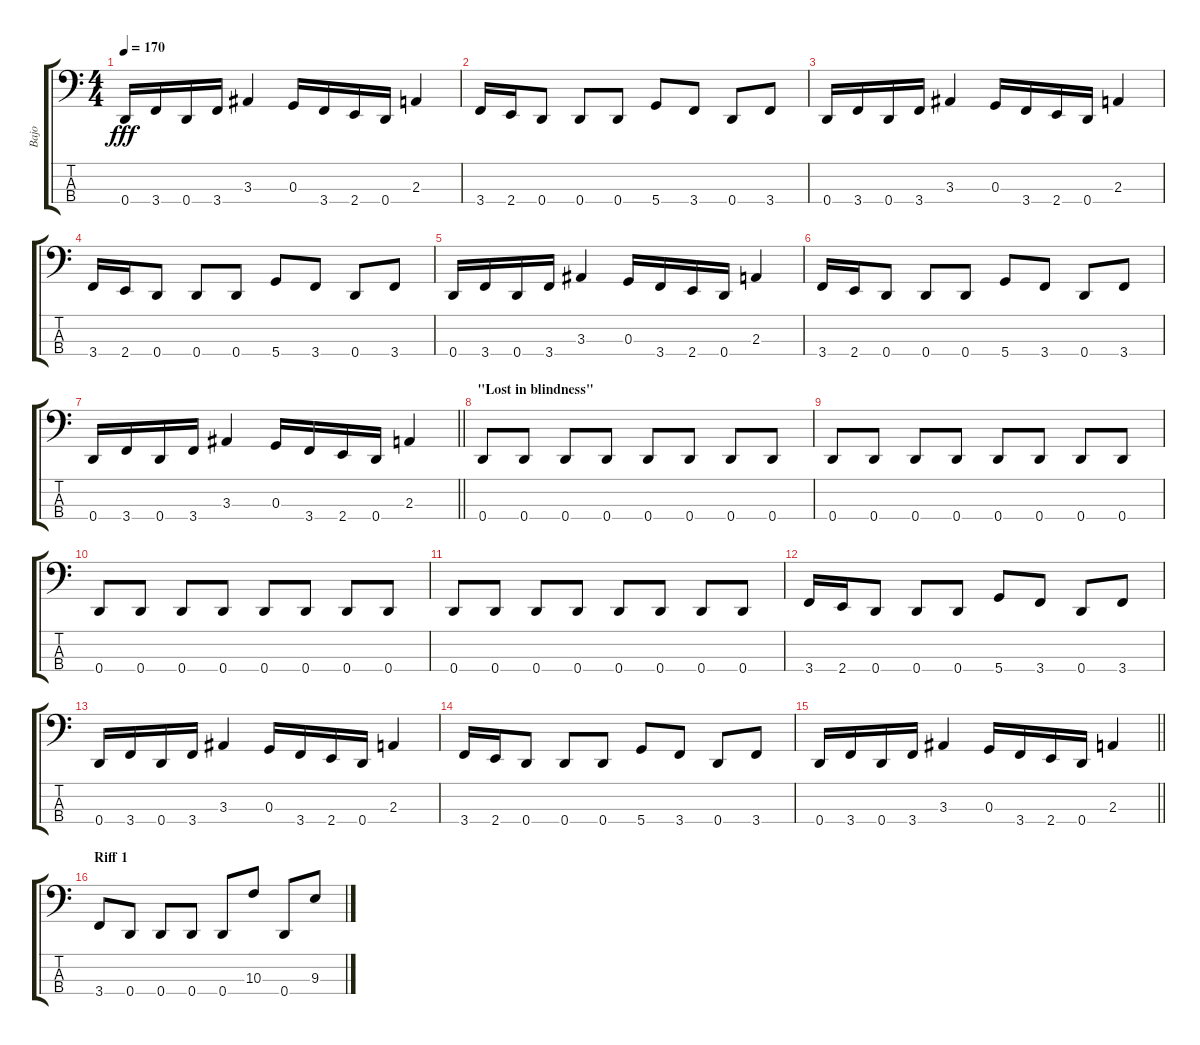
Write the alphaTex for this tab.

\track ("Bajo" "Bajo") {instrument electricbasspick}
\staff {score tabs}
\tuning (F2 C2 G1 D1) {hide}
\ts (4 4)
\tempo 170
\clef f4
\ks c
0.4.16{dy fff} 3.4.16 0.4.16 3.4.16 3.3.4 0.3.16 3.4.16 2.4.16 0.4.16 2.3.4 |
3.4.16 2.4.16 0.4.8 0.4.8 0.4.8 5.4.8 3.4.8 0.4.8 3.4.8 |
0.4.16 3.4.16 0.4.16 3.4.16 3.3.4 0.3.16 3.4.16 2.4.16 0.4.16 2.3.4 |
3.4.16 2.4.16 0.4.8 0.4.8 0.4.8 5.4.8 3.4.8 0.4.8 3.4.8 |
0.4.16 3.4.16 0.4.16 3.4.16 3.3.4 0.3.16 3.4.16 2.4.16 0.4.16 2.3.4 |
3.4.16 2.4.16 0.4.8 0.4.8 0.4.8 5.4.8 3.4.8 0.4.8 3.4.8 |
\barLineRight lightlight
0.4.16 3.4.16 0.4.16 3.4.16 3.3.4 0.3.16 3.4.16 2.4.16 0.4.16 2.3.4 |
\section ("" "\"Lost in blindness\"")
0.4.8 0.4.8 0.4.8 0.4.8 0.4.8 0.4.8 0.4.8 0.4.8 |
0.4.8 0.4.8 0.4.8 0.4.8 0.4.8 0.4.8 0.4.8 0.4.8 |
0.4.8 0.4.8 0.4.8 0.4.8 0.4.8 0.4.8 0.4.8 0.4.8 |
0.4.8 0.4.8 0.4.8 0.4.8 0.4.8 0.4.8 0.4.8 0.4.8 |
3.4.16 2.4.16 0.4.8 0.4.8 0.4.8 5.4.8 3.4.8 0.4.8 3.4.8 |
0.4.16 3.4.16 0.4.16 3.4.16 3.3.4 0.3.16 3.4.16 2.4.16 0.4.16 2.3.4 |
3.4.16 2.4.16 0.4.8 0.4.8 0.4.8 5.4.8 3.4.8 0.4.8 3.4.8 |
\barLineRight lightlight
0.4.16 3.4.16 0.4.16 3.4.16 3.3.4 0.3.16 3.4.16 2.4.16 0.4.16 2.3.4 |
\section ("" "Riff 1")
3.4.8 0.4.8 0.4.8 0.4.8 0.4.8 10.3.8 0.4.8 9.3.8
